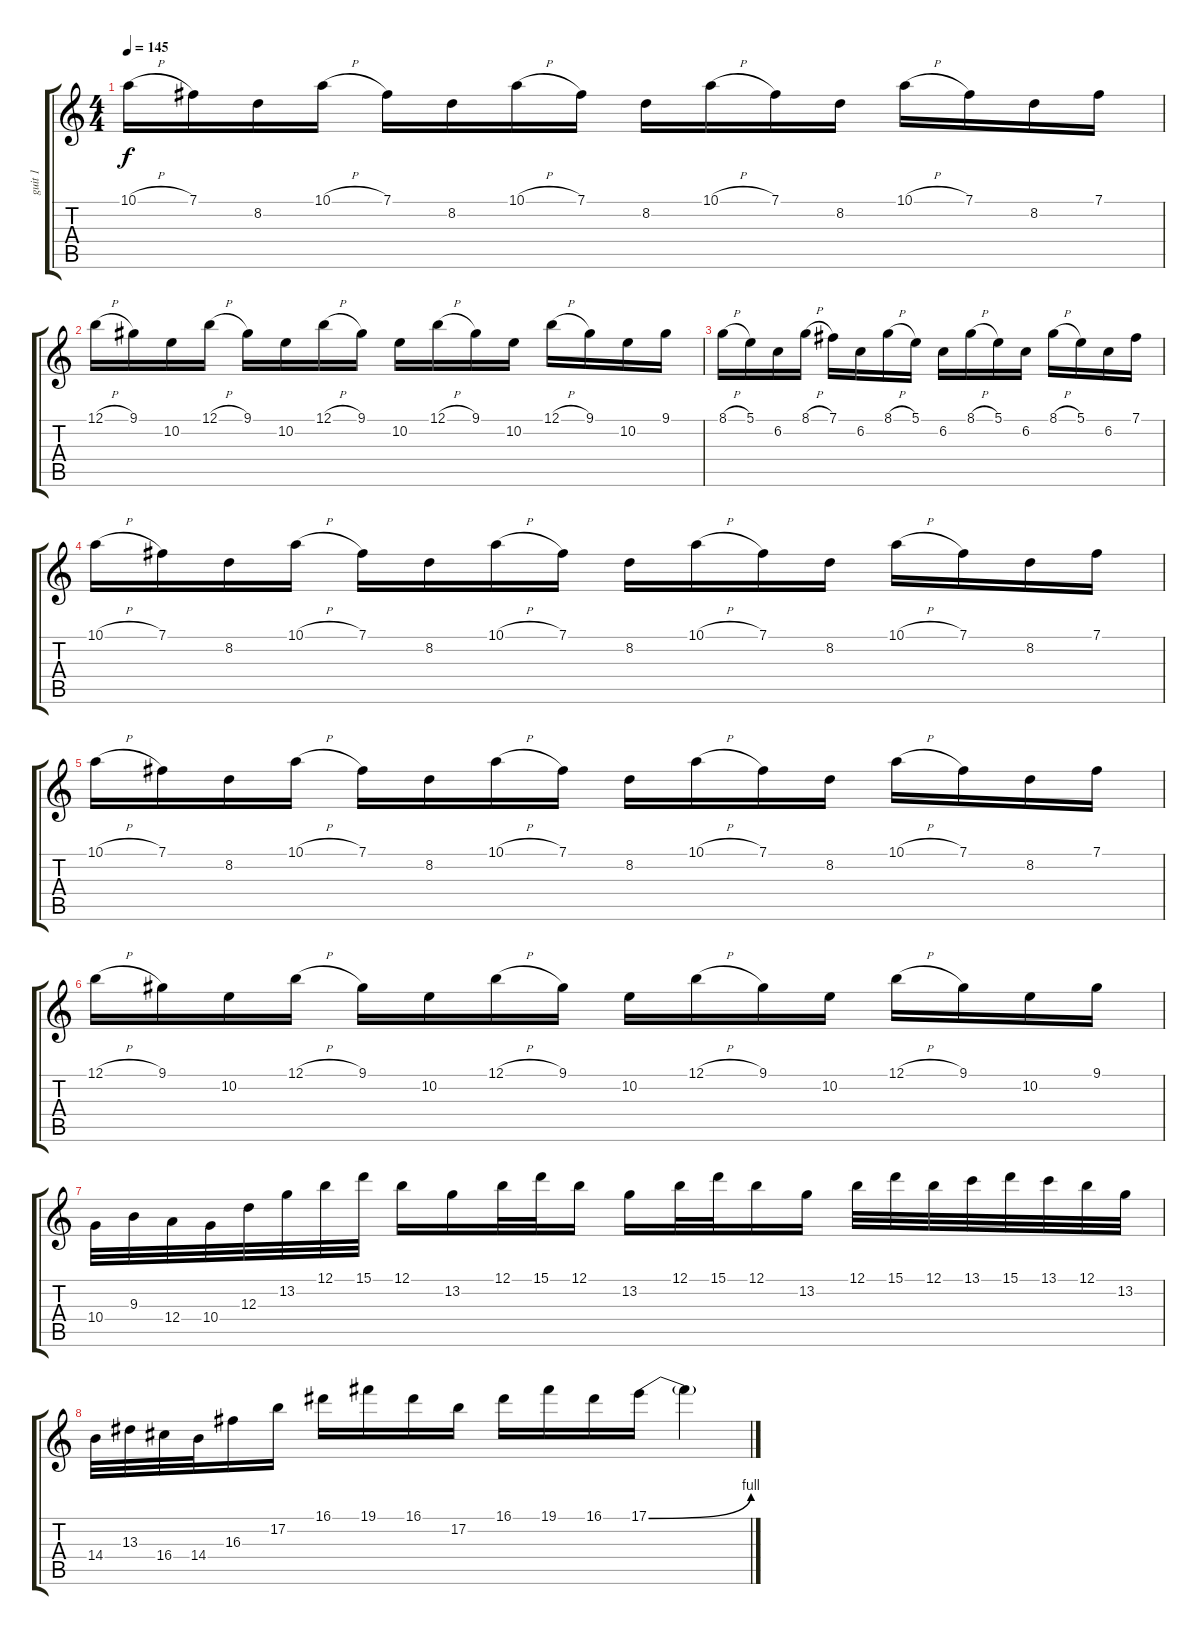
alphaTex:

\track ("guit 1" "guit 1") {instrument distortionguitar}
\staff {score tabs}
\tuning (B3 Gb3 D3 A2 E2 B1) {hide}
\ts (4 4)
\tempo 145
\clef g2
\ks c
10.1{h}.16{dy f} 7.1.16 8.2.16 10.1{h}.16 7.1.16 8.2.16 10.1{h}.16 7.1.16 8.2.16 10.1{h}.16 7.1.16 8.2.16 10.1{h}.16 7.1.16 8.2.16 7.1.16 |
12.1{h}.16 9.1.16 10.2.16 12.1{h}.16 9.1.16 10.2.16 12.1{h}.16 9.1.16 10.2.16 12.1{h}.16 9.1.16 10.2.16 12.1{h}.16 9.1.16 10.2.16 9.1.16 |
8.1{h}.16 5.1.16 6.2.16 8.1{h}.16 7.1.16 6.2.16 8.1{h}.16 5.1.16 6.2.16 8.1{h}.16 5.1.16 6.2.16 8.1{h}.16 5.1.16 6.2.16 7.1.16 |
10.1{h}.16 7.1.16 8.2.16 10.1{h}.16 7.1.16 8.2.16 10.1{h}.16 7.1.16 8.2.16 10.1{h}.16 7.1.16 8.2.16 10.1{h}.16 7.1.16 8.2.16 7.1.16 |
10.1{h}.16 7.1.16 8.2.16 10.1{h}.16 7.1.16 8.2.16 10.1{h}.16 7.1.16 8.2.16 10.1{h}.16 7.1.16 8.2.16 10.1{h}.16 7.1.16 8.2.16 7.1.16 |
12.1{h}.16 9.1.16 10.2.16 12.1{h}.16 9.1.16 10.2.16 12.1{h}.16 9.1.16 10.2.16 12.1{h}.16 9.1.16 10.2.16 12.1{h}.16 9.1.16 10.2.16 9.1.16 |
10.4.32 9.3.32 12.4.32 10.4.32 12.3.32 13.2.32 12.1.32 15.1.32 12.1.16 13.2.16 12.1.32 15.1.32 12.1.16 13.2.16 12.1.32 15.1.32 12.1.16 13.2.16 12.1.32 15.1.32 12.1.32 13.1.32 15.1.32 13.1.32 12.1.32 13.2.32 |
14.4.32 13.3.32 16.4.32 14.4.32 16.3.16 17.2.16 16.1.16 19.1.16 16.1.16 17.2.16 16.1.16 19.1.16 16.1.16 17.1{be (bend 0 0 60 4)}.16 17.1{t}.4
